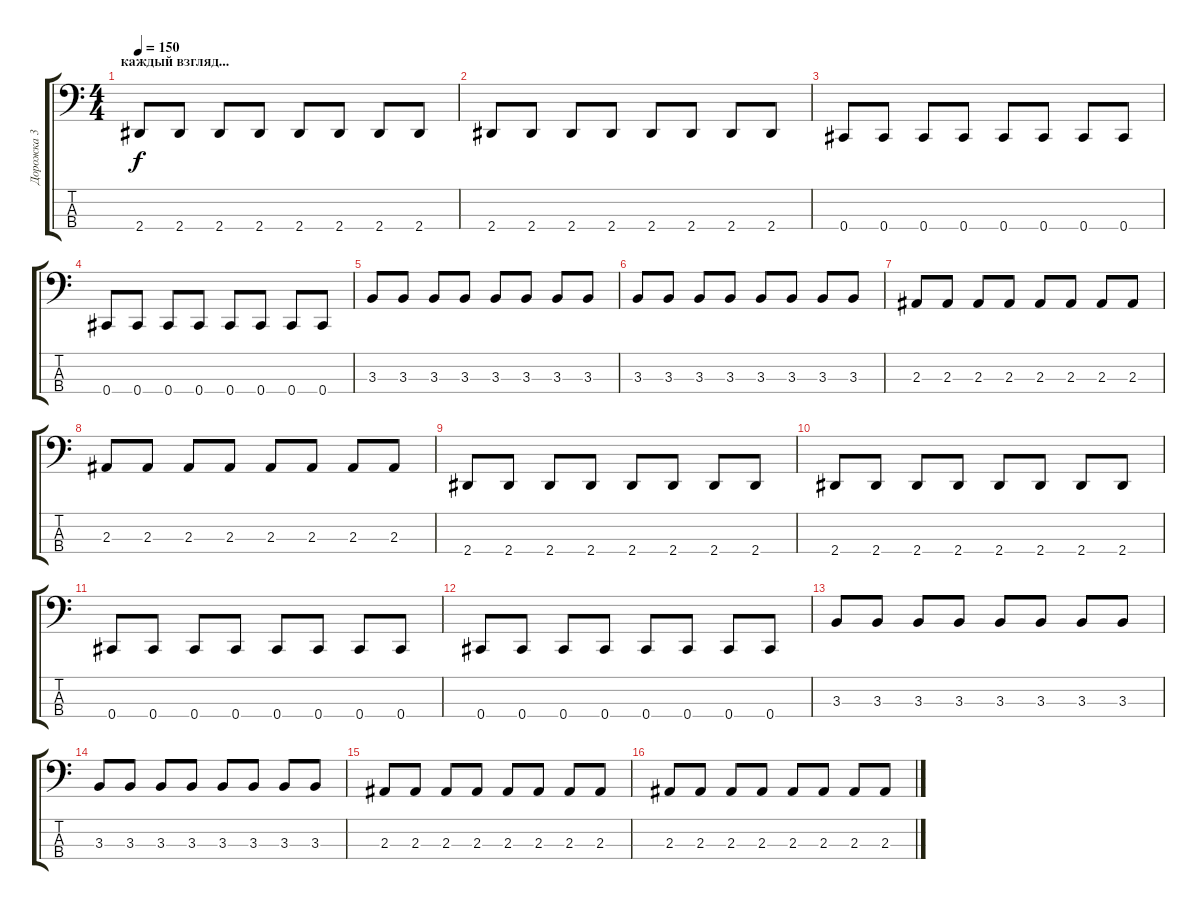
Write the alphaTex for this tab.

\track ("Дорожка 3" "Дорожка 3") {instrument electricbassfinger}
\staff {score tabs}
\tuning (Gb2 Db2 Ab1 Db1) {hide}
\ts (4 4)
\section ("" "каждый взгляд...")
\tempo 150
\clef f4
\ks c
2.4.8{dy f} 2.4.8 2.4.8 2.4.8 2.4.8 2.4.8 2.4.8 2.4.8 |
2.4.8 2.4.8 2.4.8 2.4.8 2.4.8 2.4.8 2.4.8 2.4.8 |
0.4.8 0.4.8 0.4.8 0.4.8 0.4.8 0.4.8 0.4.8 0.4.8 |
0.4.8 0.4.8 0.4.8 0.4.8 0.4.8 0.4.8 0.4.8 0.4.8 |
3.3.8 3.3.8 3.3.8 3.3.8 3.3.8 3.3.8 3.3.8 3.3.8 |
3.3.8 3.3.8 3.3.8 3.3.8 3.3.8 3.3.8 3.3.8 3.3.8 |
2.3.8 2.3.8 2.3.8 2.3.8 2.3.8 2.3.8 2.3.8 2.3.8 |
2.3.8 2.3.8 2.3.8 2.3.8 2.3.8 2.3.8 2.3.8 2.3.8 |
2.4.8 2.4.8 2.4.8 2.4.8 2.4.8 2.4.8 2.4.8 2.4.8 |
2.4.8 2.4.8 2.4.8 2.4.8 2.4.8 2.4.8 2.4.8 2.4.8 |
0.4.8 0.4.8 0.4.8 0.4.8 0.4.8 0.4.8 0.4.8 0.4.8 |
0.4.8 0.4.8 0.4.8 0.4.8 0.4.8 0.4.8 0.4.8 0.4.8 |
3.3.8 3.3.8 3.3.8 3.3.8 3.3.8 3.3.8 3.3.8 3.3.8 |
3.3.8 3.3.8 3.3.8 3.3.8 3.3.8 3.3.8 3.3.8 3.3.8 |
2.3.8 2.3.8 2.3.8 2.3.8 2.3.8 2.3.8 2.3.8 2.3.8 |
2.3.8 2.3.8 2.3.8 2.3.8 2.3.8 2.3.8 2.3.8 2.3.8
